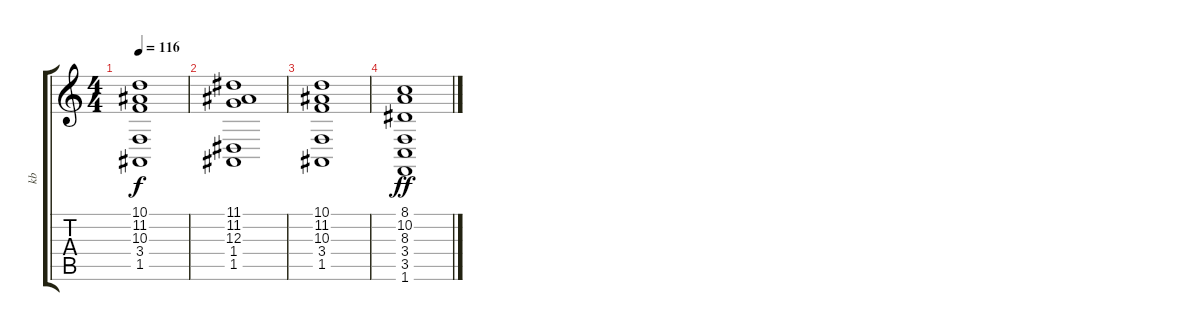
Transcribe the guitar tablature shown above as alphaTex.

\track ("kb" "kb") {instrument pad3polysynth}
\staff {score tabs}
\tuning (E4 B3 G3 D3 A2 E2) {hide}
\ts (4 4)
\tempo 116
\clef g2
\ks c
(10.1 11.2 10.3 3.4 1.5).1{dy f} |
(11.1 11.2 12.3 1.4 1.5).1 |
(10.1 11.2 10.3 3.4 1.5).1 |
(8.1 10.2 8.3 3.4 3.5 1.6).1{dy ff}
